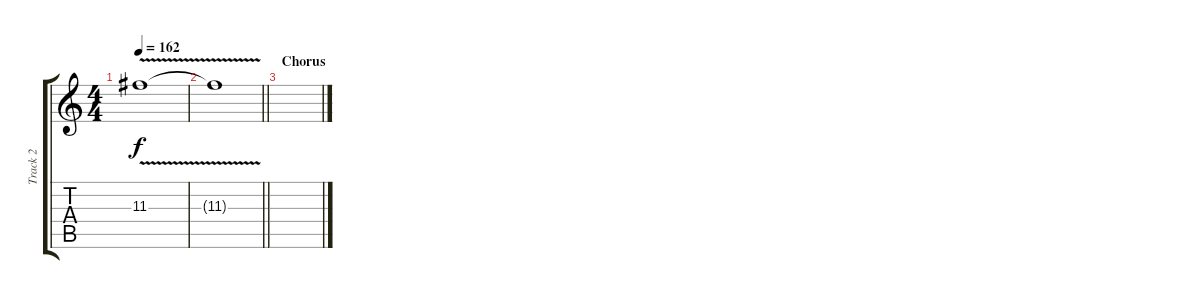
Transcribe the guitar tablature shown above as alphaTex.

\track ("Track 2" "Track 2") {instrument distortionguitar}
\staff {score tabs}
\tuning (E4 B3 G3 D3 A2 D2) {hide}
\ts (4 4)
\tempo 162
\clef g2
\ks c
11.3{v}.1{dy f} |
\barLineRight lightlight
11.3{t}.1 |
\section ("" "Chorus")
